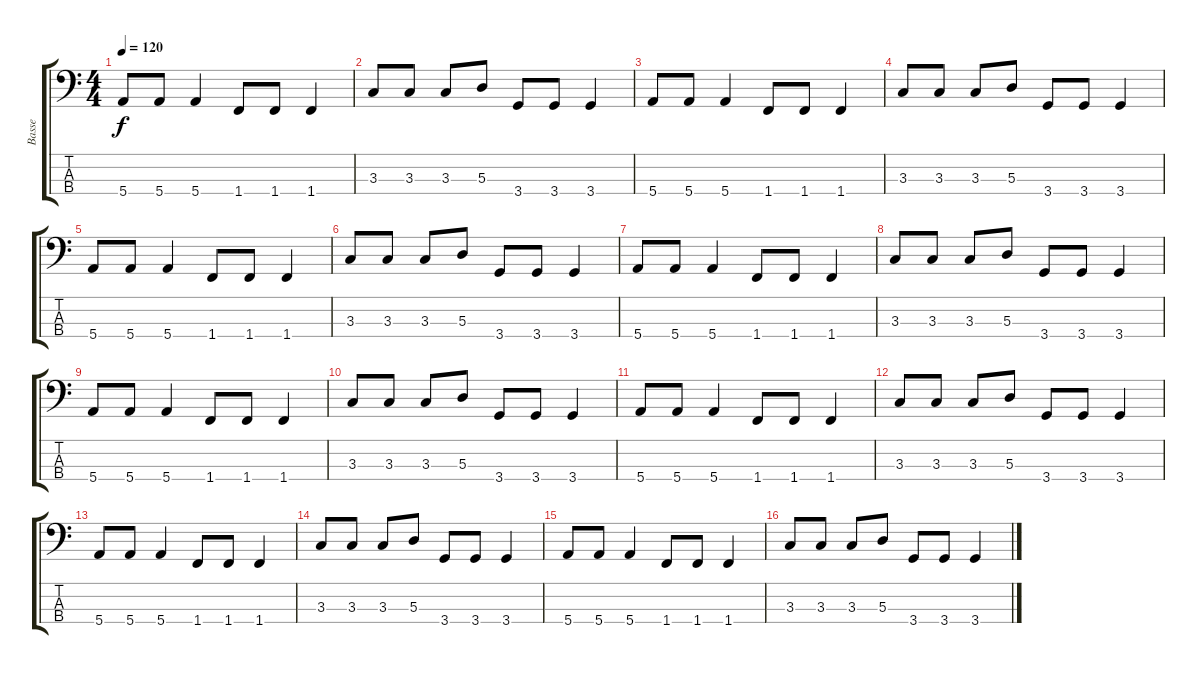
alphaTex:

\track ("Basse" "Basse") {instrument electricbassfinger}
\staff {score tabs}
\tuning (G2 D2 A1 E1) {hide}
\ts (4 4)
\tempo 120
\clef f4
\ks c
5.4.8{dy f} 5.4.8 5.4.4 1.4.8 1.4.8 1.4.4 |
3.3.8 3.3.8 3.3.8 5.3.8 3.4.8 3.4.8 3.4.4 |
5.4.8 5.4.8 5.4.4 1.4.8 1.4.8 1.4.4 |
3.3.8 3.3.8 3.3.8 5.3.8 3.4.8 3.4.8 3.4.4 |
5.4.8 5.4.8 5.4.4 1.4.8 1.4.8 1.4.4 |
3.3.8 3.3.8 3.3.8 5.3.8 3.4.8 3.4.8 3.4.4 |
5.4.8 5.4.8 5.4.4 1.4.8 1.4.8 1.4.4 |
3.3.8 3.3.8 3.3.8 5.3.8 3.4.8 3.4.8 3.4.4 |
5.4.8 5.4.8 5.4.4 1.4.8 1.4.8 1.4.4 |
3.3.8 3.3.8 3.3.8 5.3.8 3.4.8 3.4.8 3.4.4 |
5.4.8 5.4.8 5.4.4 1.4.8 1.4.8 1.4.4 |
3.3.8 3.3.8 3.3.8 5.3.8 3.4.8 3.4.8 3.4.4 |
5.4.8 5.4.8 5.4.4 1.4.8 1.4.8 1.4.4 |
3.3.8 3.3.8 3.3.8 5.3.8 3.4.8 3.4.8 3.4.4 |
5.4.8 5.4.8 5.4.4 1.4.8 1.4.8 1.4.4 |
3.3.8 3.3.8 3.3.8 5.3.8 3.4.8 3.4.8 3.4.4
